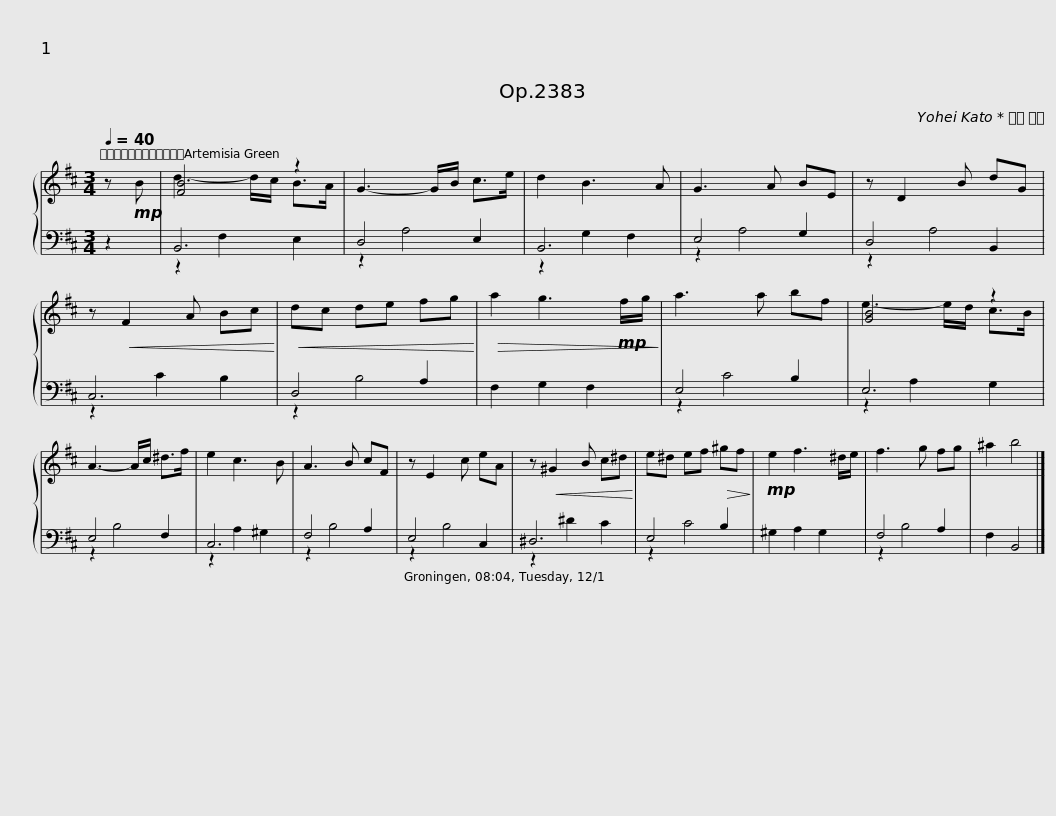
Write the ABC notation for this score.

X:1
%%score { ( 1 3 ) | ( 2 4 ) }
L:1/8
Q:1/4=40
M:3/4
I:linebreak $
K:D
V:1 treble
V:3 treble
V:2 bass
V:4 bass
V:1
 z!mp! B | [FB]4 z2 | G3- G/B/ c>e | d2 B3 A | G3 A BE | %5
 z D2 B dG | z!<(! F2 A Bc!<)! |$!<(! dc de fg!<)! |!>(! a2 g3!mp! f/g/!>)! | a3 a bf | %10
 [GB]4 z2 | A3- A/c/ ^d>f | e2 c3 B | A3 B cF |$ z E2 c eA | %15
 z!<(! ^G2 B c^d!<)! | e^d ef!>(! ^gf!>)! |!mp! e2 f3 ^d/e/ | f3 g fg | ^a2 b4 |] %20
V:2
 z2 | B,,6 | D,4 E,2 | B,,6 | E,4 G,2 | %5
 D,4 B,,2 | C,6 |$ D,4 A,2 | F,2 G,2 F,2 | E,4 B,2 | %10
 E,6 | E,4 F,2 | C,6 | F,4 A,2 |$ E,4 C,2 | %15
 ^D,6 | E,4 B,2 | ^G,2 A,2 G,2 | F,4 A,2 | F,2 B,,4 |] %20
V:3
 x2 | d3- d/c/ B>A | x6 | x6 | x6 | %5
 x6 | x6 |$ x6 | x6 | x6 | %10
 e3- e/d/ c>B | x6 | x6 | x6 |$ x6 | %15
 x6 | x6 | x6 | x6 | x6 |] %20
V:4
 x2 | z2 F,2 E,2 | z2 A,4 | z2 G,2 F,2 | z2 A,4 | %5
 z2 A,4 | z2 C2 B,2 |$ z2 B,4 | x6 | z2 C4 | %10
 z2 A,2 G,2 | z2 B,4 | z2 A,2 ^G,2 | z2 B,4 |$ z2 B,4 | %15
 z2 ^D2 C2 | z2 C4 | x6 | z2 B,4 | x6 |] %20
